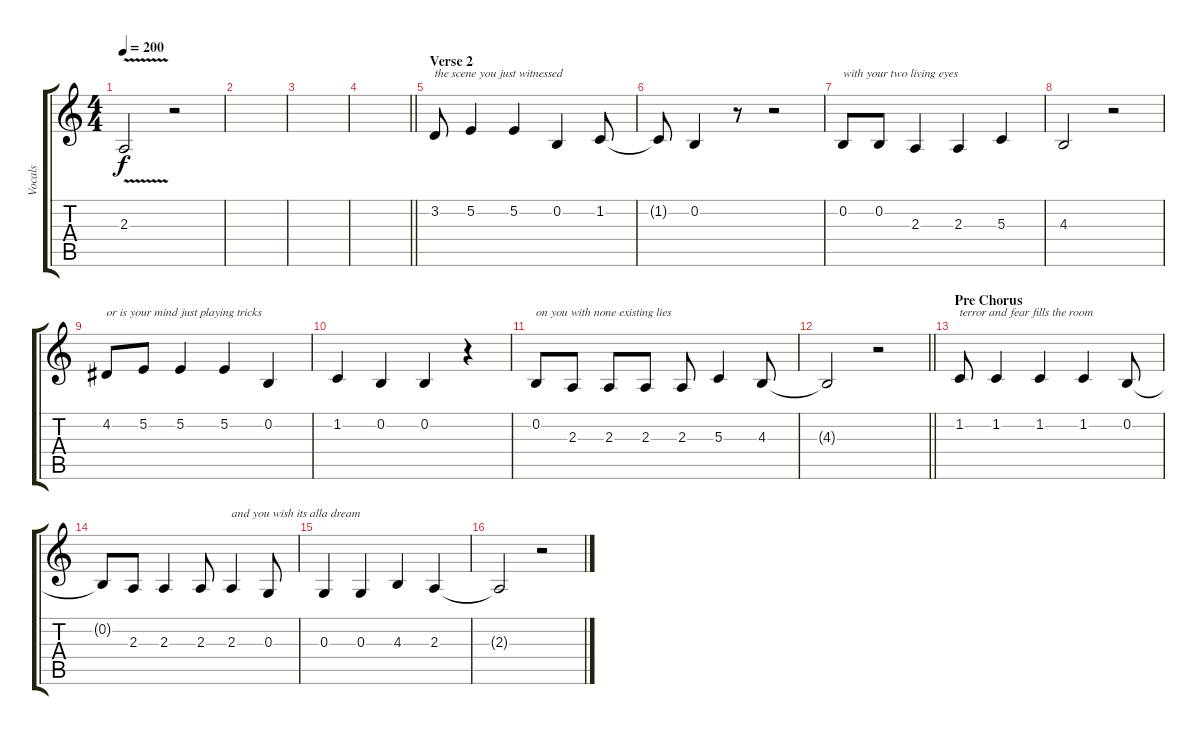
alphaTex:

\track ("Vocals" "Vocals") {instrument lead2sawtooth}
\staff {score tabs}
\tuning (E4 B3 G3 D3 A2 E2) {hide}
\ts (4 4)
\tempo 200
\clef g2
\ks c
2.3{v t}.2{dy f} r.2 |
|
|
\barLineRight lightlight
|
\section ("" "Verse 2")
3.2.8{txt "the scene you just witnessed"} 5.2.4 5.2.4 0.2.4 1.2.8 |
1.2{t}.8 0.2.4 r.8 r.2 |
0.2.8{txt "with your two living eyes"} 0.2.8 2.3.4 2.3.4 5.3.4 |
4.3.2 r.2 |
4.2.8{txt "or is your mind just playing tricks "} 5.2.8 5.2.4 5.2.4 0.2.4 |
1.2.4 0.2.4 0.2.4 r.4 |
0.2.8{txt "on you with none existing lies"} 2.3.8 2.3.8 2.3.8 2.3.8 5.3.4 4.3.8 |
\barLineRight lightlight
4.3{t}.2 r.2 |
\section ("" "Pre Chorus")
1.2.8{txt "terror and fear fills the room"} 1.2.4 1.2.4 1.2.4 0.2.8 |
0.2{t}.8 2.3.8 2.3.4 2.3.8 2.3.4{txt "and you wish its alla dream"} 0.3.8 |
0.3.4 0.3.4 4.3.4 2.3.4 |
2.3{t}.2 r.2
